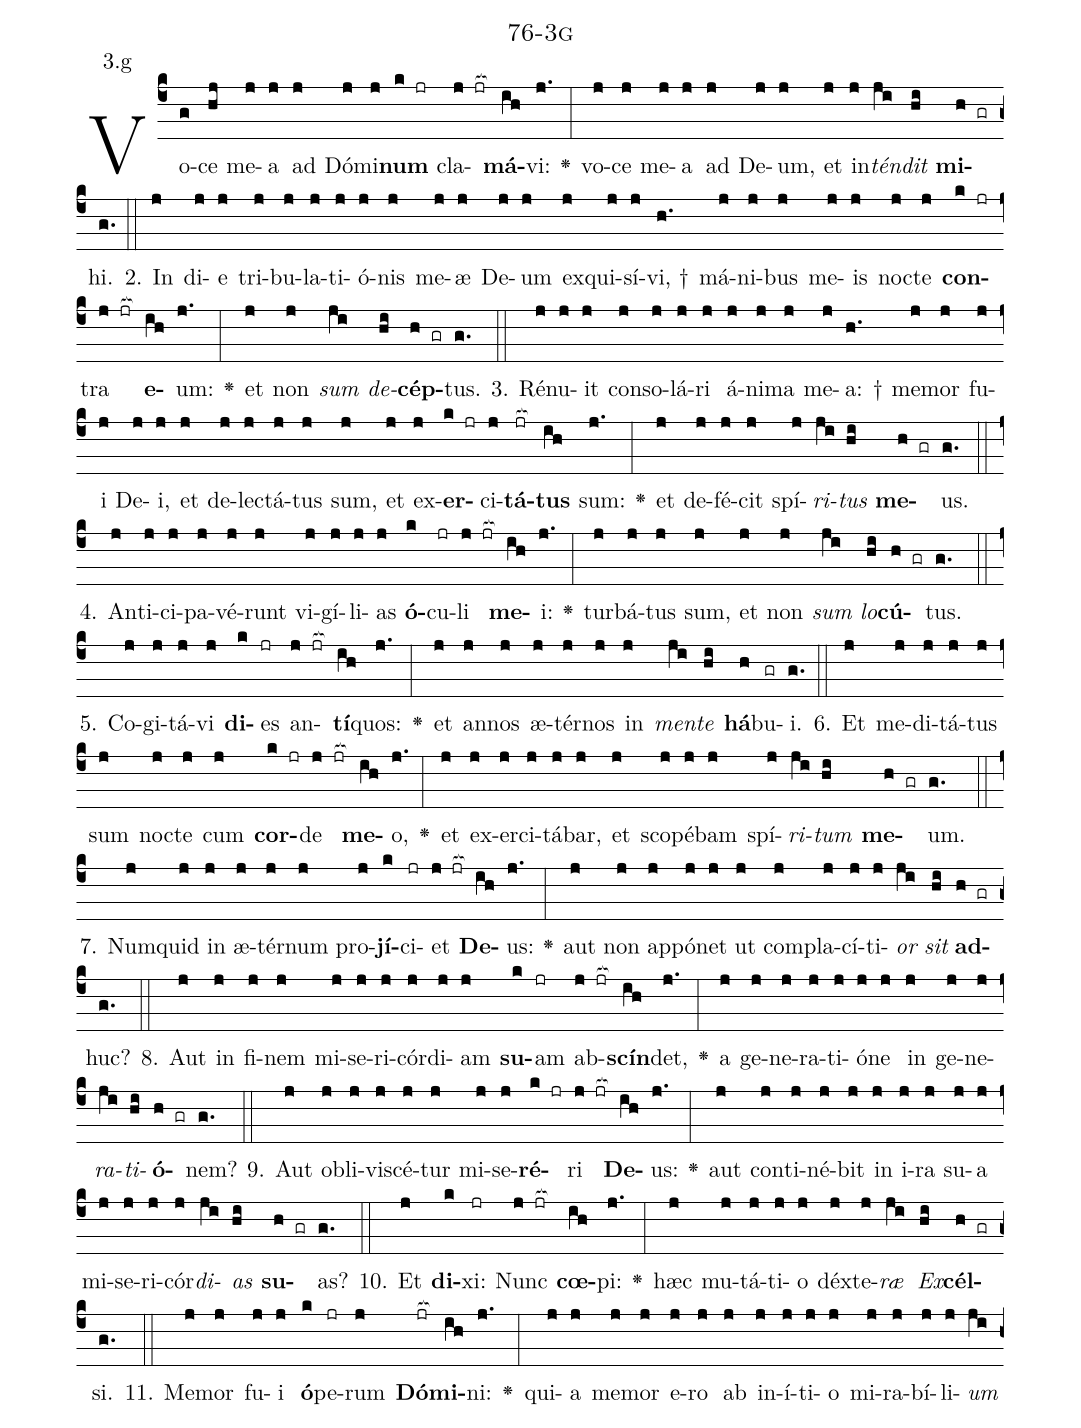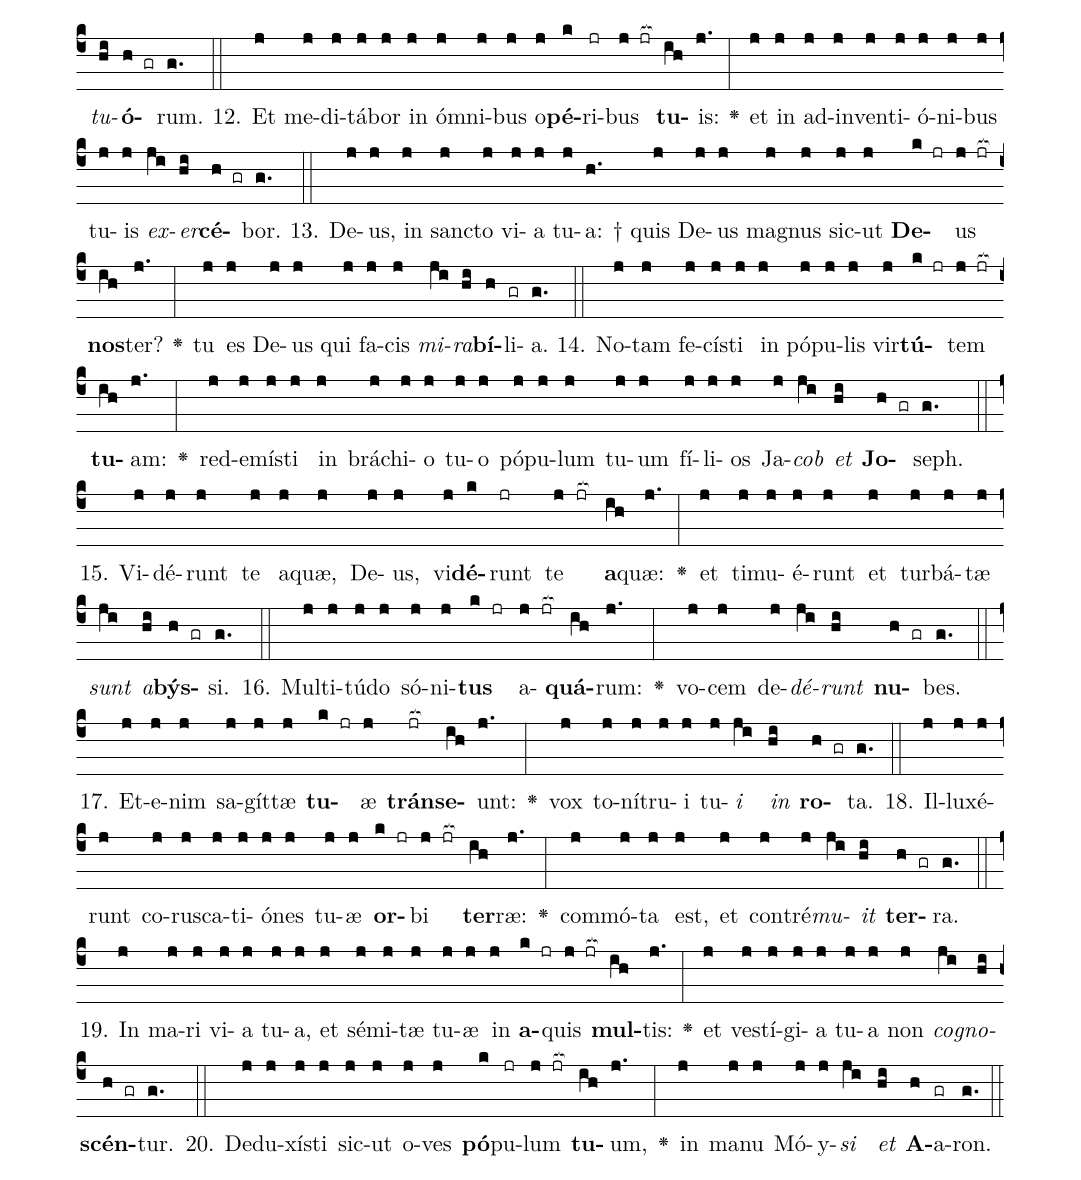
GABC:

name: 76-3g;
annotation: 3.g;
%%
(c4)Vo(g)ce(hj) me(j)a(j) ad(j) Dó(j)mi(j)<b>num</b>(k jr) cla(j jr[ocb:1{])<b>má</b>(ih[ocb:0}])vi:(j.) <v>\greheightstar</v>(:) vo(j)ce(j) me(j)a(j) ad(j) De(j)um,(j) et(j) in(j)<i>tén</i>(ji)<i>dit</i>(hi) <b>mi</b>(h gr)hi.(g.) (::)
2. In(j) di(j)e(j) tri(j)bu(j)la(j)ti(j)ó(j)nis(j) me(j)æ(j) De(j)um(j) ex(j)qui(j)sí(j)vi, †(h.) má(j)ni(j)bus(j) me(j)is(j) noc(j)te(j) <b>con</b>(k jr)tra(j jr[ocb:1{]) <b>e</b>(ih[ocb:0}])um:(j.) <v>\greheightstar</v>(:) et(j) non(j) <i>sum</i>(ji) <i>de</i>(hi)<b>cép</b>(h gr)tus.(g.) (::)
3. Ré(j)nu(j)it(j) con(j)so(j)lá(j)ri(j) á(j)ni(j)ma(j) me(j)a: †(h.) me(j)mor(j) fu(j)i(j) De(j)i,(j) et(j) de(j)lec(j)tá(j)tus(j) sum,(j) et(j) ex(j)<b>er</b>(k jr)ci(j)<b>tá</b>(jr[ocb:1{])<b>tus</b>(ih[ocb:0}]) sum:(j.) <v>\greheightstar</v>(:) et(j) de(j)fé(j)cit(j) spí(j)<i>ri</i>(ji)<i>tus</i>(hi) <b>me</b>(h gr)us.(g.) (::)
4. An(j)ti(j)ci(j)pa(j)vé(j)runt(j) vi(j)gí(j)li(j)as(j) <b>ó</b>(k)cu(jr)li(j jr[ocb:1{]) <b>me</b>(ih[ocb:0}])i:(j.) <v>\greheightstar</v>(:) tur(j)bá(j)tus(j) sum,(j) et(j) non(j) <i>sum</i>(ji) <i>lo</i>(hi)<b>cú</b>(h gr)tus.(g.) (::)
5. Co(j)gi(j)tá(j)vi(j) <b>di</b>(k)es(jr) an(j jr[ocb:1{])<b>tí</b>(ih[ocb:0}])quos:(j.) <v>\greheightstar</v>(:) et(j) an(j)nos(j) æ(j)tér(j)nos(j) in(j) <i>men</i>(ji)<i>te</i>(hi) <b>há</b>(h)bu(gr)i.(g.) (::)
6. Et(j) me(j)di(j)tá(j)tus(j) sum(j) noc(j)te(j) cum(j) <b>cor</b>(k jr)de(j jr[ocb:1{]) <b>me</b>(ih[ocb:0}])o,(j.) <v>\greheightstar</v>(:) et(j) ex(j)er(j)ci(j)tá(j)bar,(j) et(j) sco(j)pé(j)bam(j) spí(j)<i>ri</i>(ji)<i>tum</i>(hi) <b>me</b>(h gr)um.(g.) (::)
7. Num(j)quid(j) in(j) æ(j)tér(j)num(j) pro(j)<b>jí</b>(k)ci(jr)et(j jr[ocb:1{]) <b>De</b>(ih[ocb:0}])us:(j.) <v>\greheightstar</v>(:) aut(j) non(j) ap(j)pó(j)net(j) ut(j) com(j)pla(j)cí(j)ti(j)<i>or</i>(ji) <i>sit</i>(hi) <b>ad</b>(h gr)huc?(g.) (::)
8. Aut(j) in(j) fi(j)nem(j) mi(j)se(j)ri(j)cór(j)di(j)am(j) <b>su</b>(k)am(jr) ab(j jr[ocb:1{])<b>scín</b>(ih[ocb:0}])det,(j.) <v>\greheightstar</v>(:) a(j) ge(j)ne(j)ra(j)ti(j)ó(j)ne(j) in(j) ge(j)ne(j)<i>ra</i>(ji)<i>ti</i>(hi)<b>ó</b>(h gr)nem?(g.) (::)
9. Aut(j) ob(j)li(j)vi(j)scé(j)tur(j) mi(j)se(j)<b>ré</b>(k jr)ri(j jr[ocb:1{]) <b>De</b>(ih[ocb:0}])us:(j.) <v>\greheightstar</v>(:) aut(j) con(j)ti(j)né(j)bit(j) in(j) i(j)ra(j) su(j)a(j) mi(j)se(j)ri(j)cór(j)<i>di</i>(ji)<i>as</i>(hi) <b>su</b>(h gr)as?(g.) (::)
10. Et(j) <b>di</b>(k)xi:(jr) Nunc(j jr[ocb:1{]) <b>cœ</b>(ih[ocb:0}])pi:(j.) <v>\greheightstar</v>(:) hæc(j) mu(j)tá(j)ti(j)o(j) déx(j)te(j)<i>ræ</i>(ji) <i>Ex</i>(hi)<b>cél</b>(h gr)si.(g.) (::)
11. Me(j)mor(j) fu(j)i(j) <b>ó</b>(k)pe(jr)rum(j) <b>Dó</b>(jr[ocb:1{])<b>mi</b>(ih[ocb:0}])ni:(j.) <v>\greheightstar</v>(:) qui(j)a(j) me(j)mor(j) e(j)ro(j) ab(j) in(j)í(j)ti(j)o(j) mi(j)ra(j)bí(j)li(j)<i>um</i>(ji) <i>tu</i>(hi)<b>ó</b>(h gr)rum.(g.) (::)
12. Et(j) me(j)di(j)tá(j)bor(j) in(j) óm(j)ni(j)bus(j) o(j)<b>pé</b>(k)ri(jr)bus(j jr[ocb:1{]) <b>tu</b>(ih[ocb:0}])is:(j.) <v>\greheightstar</v>(:) et(j) in(j) ad(j)in(j)ven(j)ti(j)ó(j)ni(j)bus(j) tu(j)is(j) <i>ex</i>(ji)<i>er</i>(hi)<b>cé</b>(h gr)bor.(g.) (::)
13. De(j)us,(j) in(j) sanc(j)to(j) vi(j)a(j) tu(j)a: †(h.) quis(j) De(j)us(j) ma(j)gnus(j) sic(j)ut(j) <b>De</b>(k jr)us(j jr[ocb:1{]) <b>nos</b>(ih[ocb:0}])ter?(j.) <v>\greheightstar</v>(:) tu(j) es(j) De(j)us(j) qui(j) fa(j)cis(j) <i>mi</i>(ji)<i>ra</i>(hi)<b>bí</b>(h)li(gr)a.(g.) (::)
14. No(j)tam(j) fe(j)cís(j)ti(j) in(j) pó(j)pu(j)lis(j) vir(j)<b>tú</b>(k jr)tem(j jr[ocb:1{]) <b>tu</b>(ih[ocb:0}])am:(j.) <v>\greheightstar</v>(:) red(j)e(j)mís(j)ti(j) in(j) brá(j)chi(j)o(j) tu(j)o(j) pó(j)pu(j)lum(j) tu(j)um(j) fí(j)li(j)os(j) Ja(j)<i>cob</i>(ji) <i>et</i>(hi) <b>Jo</b>(h gr)seph.(g.) (::)
15. Vi(j)dé(j)runt(j) te(j) a(j)quæ,(j) De(j)us,(j) vi(j)<b>dé</b>(k)runt(jr) te(j jr[ocb:1{]) <b>a</b>(ih[ocb:0}])quæ:(j.) <v>\greheightstar</v>(:) et(j) ti(j)mu(j)é(j)runt(j) et(j) tur(j)bá(j)tæ(j) <i>sunt</i>(ji) <i>a</i>(hi)<b>býs</b>(h gr)si.(g.) (::)
16. Mul(j)ti(j)tú(j)do(j) só(j)ni(j)<b>tus</b>(k jr) a(j jr[ocb:1{])<b>quá</b>(ih[ocb:0}])rum:(j.) <v>\greheightstar</v>(:) vo(j)cem(j) de(j)<i>dé</i>(ji)<i>runt</i>(hi) <b>nu</b>(h gr)bes.(g.) (::)
17. Et(j)e(j)nim(j) sa(j)gít(j)tæ(j) <b>tu</b>(k jr)æ(j) <b>tráns</b>(jr[ocb:1{])<b>e</b>(ih[ocb:0}])unt:(j.) <v>\greheightstar</v>(:) vox(j) to(j)ní(j)tru(j)i(j) tu(j)<i>i</i>(ji) <i>in</i>(hi) <b>ro</b>(h gr)ta.(g.) (::)
18. Il(j)lu(j)xé(j)runt(j) co(j)rus(j)ca(j)ti(j)ó(j)nes(j) tu(j)æ(j) <b>or</b>(k jr)bi(j jr[ocb:1{]) <b>ter</b>(ih[ocb:0}])ræ:(j.) <v>\greheightstar</v>(:) com(j)mó(j)ta(j) est,(j) et(j) con(j)tré(j)<i>mu</i>(ji)<i>it</i>(hi) <b>ter</b>(h gr)ra.(g.) (::)
19. In(j) ma(j)ri(j) vi(j)a(j) tu(j)a,(j) et(j) sé(j)mi(j)tæ(j) tu(j)æ(j) in(j) <b>a</b>(k jr)quis(j jr[ocb:1{]) <b>mul</b>(ih[ocb:0}])tis:(j.) <v>\greheightstar</v>(:) et(j) ves(j)tí(j)gi(j)a(j) tu(j)a(j) non(j) <i>co</i>(ji)<i>gno</i>(hi)<b>scén</b>(h gr)tur.(g.) (::)
20. De(j)du(j)xís(j)ti(j) sic(j)ut(j) o(j)ves(j) <b>pó</b>(k)pu(jr)lum(j jr[ocb:1{]) <b>tu</b>(ih[ocb:0}])um,(j.) <v>\greheightstar</v>(:) in(j) ma(j)nu(j) Mó(j)y(j)<i>si</i>(ji) <i>et</i>(hi) <b>A</b>(h)a(gr)ron.(g.) (::)
